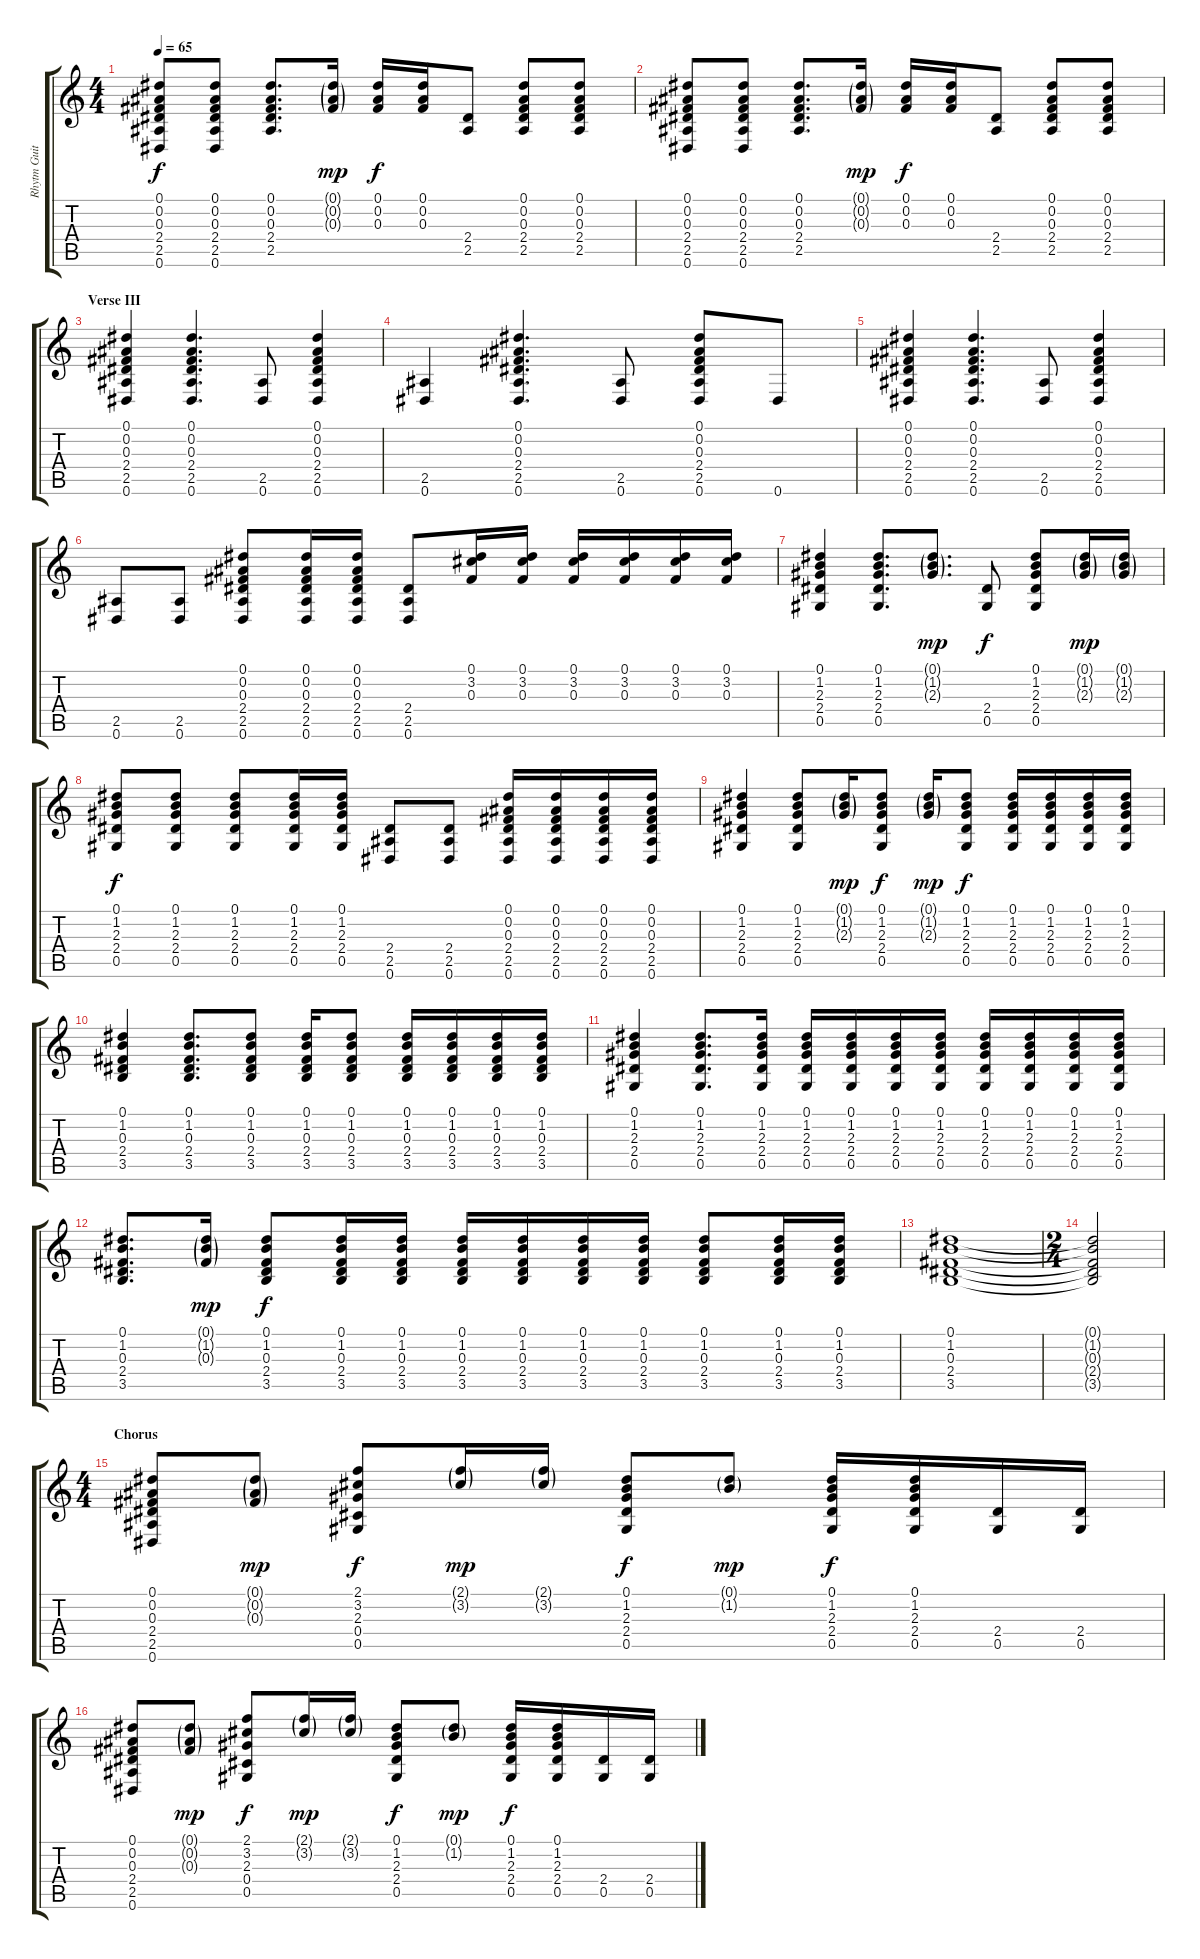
\track ("Rhytm Guitar" "Rhytm Guit") {instrument acousticguitarsteel}
\staff {score tabs}
\tuning (Eb4 Bb3 Gb3 Db3 Ab2 Eb2) {hide}
\ts (4 4)
\tempo 65
\clef g2
\ks c
(0.1 0.2 0.3 2.4 2.5 0.6).8{dy f volume 11 instrument acousticguitarsteel} (0.1 0.2 0.3 2.4 2.5 0.6).8{volume 11 instrument acousticguitarsteel} (0.1 0.2 0.3 2.4 2.5).8{d volume 11 instrument acousticguitarsteel} (0.1{g} 0.2{g} 0.3{g}).16{dy mp volume 11 instrument acousticguitarsteel} (0.1 0.2 0.3).16{dy f volume 11 instrument acousticguitarsteel} (0.1 0.2 0.3).16{volume 11 instrument acousticguitarsteel} (2.4 2.5).8{volume 11 instrument acousticguitarsteel} (0.1 0.2 0.3 2.4 2.5).8{volume 11 instrument acousticguitarsteel} (0.1 0.2 0.3 2.4 2.5).8{volume 11 instrument acousticguitarsteel} |
(0.1 0.2 0.3 2.4 2.5 0.6).8{volume 11 instrument acousticguitarsteel} (0.1 0.2 0.3 2.4 2.5 0.6).8{volume 11 instrument acousticguitarsteel} (0.1 0.2 0.3 2.4 2.5).8{d volume 11 instrument acousticguitarsteel} (0.1{g} 0.2{g} 0.3{g}).16{dy mp volume 11 instrument acousticguitarsteel} (0.1 0.2 0.3).16{dy f volume 11 instrument acousticguitarsteel} (0.1 0.2 0.3).16{volume 11 instrument acousticguitarsteel} (2.4 2.5).8{volume 11 instrument acousticguitarsteel} (0.1 0.2 0.3 2.4 2.5).8{volume 11 instrument acousticguitarsteel} (0.1 0.2 0.3 2.4 2.5).8{volume 11 instrument acousticguitarsteel} |
\section ("" "Verse III")
(0.1 0.2 0.3 2.4 2.5 0.6).4 (0.1 0.2 0.3 2.4 2.5 0.6).4{d} (2.5 0.6).8 (0.1 0.2 0.3 2.4 2.5 0.6).4 |
(2.5 0.6).4 (0.1 0.2 0.3 2.4 2.5 0.6).4{d} (2.5 0.6).8 (0.1 0.2 0.3 2.4 2.5 0.6).8 0.6.8 |
(0.1 0.2 0.3 2.4 2.5 0.6).4 (0.1 0.2 0.3 2.4 2.5 0.6).4{d} (2.5 0.6).8 (0.1 0.2 0.3 2.4 2.5 0.6).4 |
(2.5 0.6).8 (2.5 0.6).8 (0.1 0.2 0.3 2.4 2.5 0.6).8 (0.1 0.2 0.3 2.4 2.5 0.6).16 (0.1 0.2 0.3 2.4 2.5 0.6).16 (2.4 2.5 0.6).8 (0.1 3.2 0.3).16 (0.1 3.2 0.3).16 (0.1 3.2 0.3).16 (0.1 3.2 0.3).16 (0.1 3.2 0.3).16 (0.1 3.2 0.3).16 |
(0.1 1.2 2.3 2.4 0.5).4 (0.1 1.2 2.3 2.4 0.5).8{d} (0.1{g} 1.2{g} 2.3{g}).8{d dy mp} (2.4 0.5).8{dy f} (0.1 1.2 2.3 2.4 0.5).8 (0.1{g} 1.2{g} 2.3{g}).16{dy mp} (0.1{g} 1.2{g} 2.3{g}).16 |
(0.1 1.2 2.3 2.4 0.5).8{dy f} (0.1 1.2 2.3 2.4 0.5).8 (0.1 1.2 2.3 2.4 0.5).8 (0.1 1.2 2.3 2.4 0.5).16 (0.1 1.2 2.3 2.4 0.5).16 (2.4 2.5 0.6).8 (2.4 2.5 0.6).8 (0.1 0.2 0.3 2.4 2.5 0.6).16 (0.1 0.2 0.3 2.4 2.5 0.6).16 (0.1 0.2 0.3 2.4 2.5 0.6).16 (0.1 0.2 0.3 2.4 2.5 0.6).16 |
(0.1 1.2 2.3 2.4 0.5).4 (0.1 1.2 2.3 2.4 0.5).8 (0.1{g} 1.2{g} 2.3{g}).16{dy mp} (0.1 1.2 2.3 2.4 0.5).8{dy f} (0.1{g} 1.2{g} 2.3{g}).16{dy mp} (0.1 1.2 2.3 2.4 0.5).8{dy f} (0.1 1.2 2.3 2.4 0.5).16 (0.1 1.2 2.3 2.4 0.5).16 (0.1 1.2 2.3 2.4 0.5).16 (0.1 1.2 2.3 2.4 0.5).16 |
(0.1 1.2 0.3 2.4 3.5).4 (0.1 1.2 0.3 2.4 3.5).8{d} (0.1 1.2 0.3 2.4 3.5).8 (0.1 1.2 0.3 2.4 3.5).16 (0.1 1.2 0.3 2.4 3.5).8 (0.1 1.2 0.3 2.4 3.5).16 (0.1 1.2 0.3 2.4 3.5).16 (0.1 1.2 0.3 2.4 3.5).16 (0.1 1.2 0.3 2.4 3.5).16 |
(0.1 1.2 2.3 2.4 0.5).4 (0.1 1.2 2.3 2.4 0.5).8{d} (0.1 1.2 2.3 2.4 0.5).16 (0.1 1.2 2.3 2.4 0.5).16 (0.1 1.2 2.3 2.4 0.5).16 (0.1 1.2 2.3 2.4 0.5).16 (0.1 1.2 2.3 2.4 0.5).16 (0.1 1.2 2.3 2.4 0.5).16 (0.1 1.2 2.3 2.4 0.5).16 (0.1 1.2 2.3 2.4 0.5).16 (0.1 1.2 2.3 2.4 0.5).16 |
(0.1 1.2 0.3 2.4 3.5).8{d} (0.1{g} 1.2{g} 0.3{g}).16{dy mp} (0.1 1.2 0.3 2.4 3.5).8{dy f} (0.1 1.2 0.3 2.4 3.5).16 (0.1 1.2 0.3 2.4 3.5).16 (0.1 1.2 0.3 2.4 3.5).16 (0.1 1.2 0.3 2.4 3.5).16 (0.1 1.2 0.3 2.4 3.5).16 (0.1 1.2 0.3 2.4 3.5).16 (0.1 1.2 0.3 2.4 3.5).8 (0.1 1.2 0.3 2.4 3.5).16 (0.1 1.2 0.3 2.4 3.5).16 |
(0.1 1.2 0.3 2.4 3.5).1 |
\ts (2 4)
(0.1{t} 1.2{t} 0.3{t} 2.4{t} 3.5{t}).2 |
\ts (4 4)
\section ("" "Chorus")
(0.1 0.2 0.3 2.4 2.5 0.6).8 (0.1{g} 0.2{g} 0.3{g}).8{dy mp} (2.1 3.2 2.3 0.4 0.5).8{dy f} (2.1{g} 3.2{g}).16{dy mp} (2.1{g} 3.2{g}).16 (0.1 1.2 2.3 2.4 0.5).8{dy f} (0.1{g} 1.2{g}).8{dy mp} (0.1 1.2 2.3 2.4 0.5).16{dy f} (0.1 1.2 2.3 2.4 0.5).16 (2.4 0.5).16 (2.4 0.5).16 |
(0.1 0.2 0.3 2.4 2.5 0.6).8 (0.1{g} 0.2{g} 0.3{g}).8{dy mp} (2.1 3.2 2.3 0.4 0.5).8{dy f} (2.1{g} 3.2{g}).16{dy mp} (2.1{g} 3.2{g}).16 (0.1 1.2 2.3 2.4 0.5).8{dy f} (0.1{g} 1.2{g}).8{dy mp} (0.1 1.2 2.3 2.4 0.5).16{dy f} (0.1 1.2 2.3 2.4 0.5).16 (2.4 0.5).16 (2.4 0.5).16
